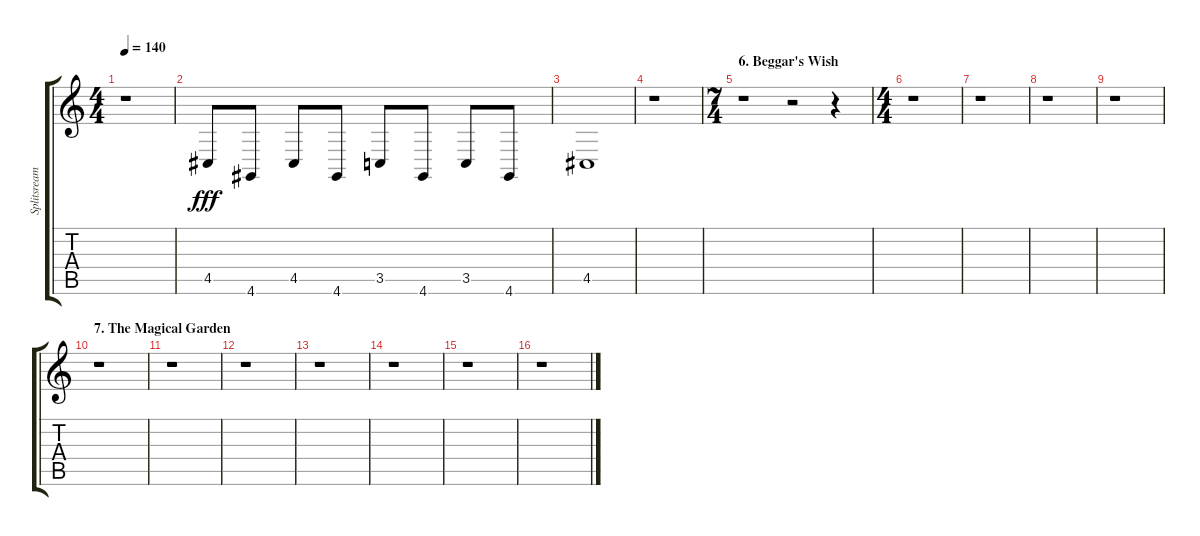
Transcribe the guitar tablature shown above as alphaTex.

\track ("Splitsream" "Splitsream") {instrument timpani}
\staff {score tabs}
\tuning (E4 B3 G3 D3 A2 E2) {hide}
\ts (4 4)
\tempo 140
\clef g2
\ks c
r.1{dy fff} |
4.5.8 4.6.8 4.5.8 4.6.8 3.5.8 4.6.8 3.5.8 4.6.8 |
4.5.1 |
r.1 |
\ts (7 4)
\section ("" "6. Beggar's Wish")
r.1 r.2 r.4 |
\ts (4 4)
r.1 |
r.1 |
r.1 |
r.1 |
\section ("" "7. The Magical Garden")
r.1 |
r.1 |
r.1 |
r.1 |
r.1 |
r.1 |
r.1
